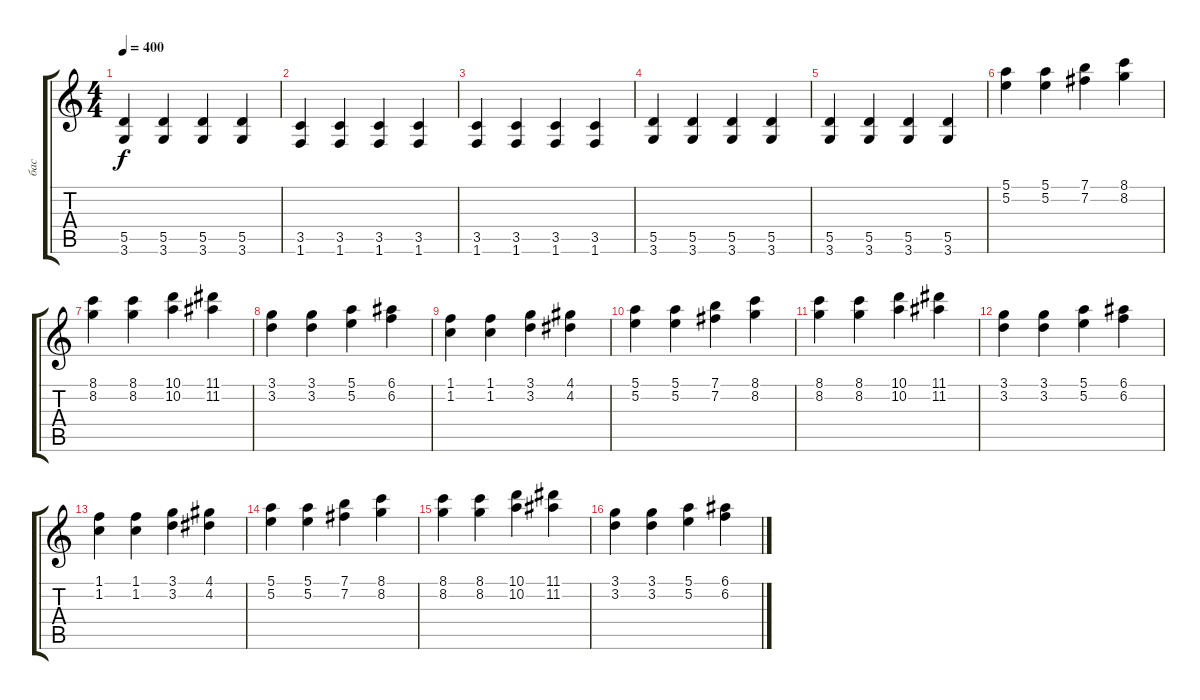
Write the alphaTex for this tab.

\track ("бас" "бас") {instrument acousticbass}
\staff {score tabs}
\tuning (E4 B3 G3 D3 A2 E2) {hide}
\ts (4 4)
\tempo 400
\clef g2
\ks c
(5.5 3.6).4{dy f} (5.5 3.6).4 (5.5 3.6).4 (5.5 3.6).4 |
(3.5 1.6).4 (3.5 1.6).4 (3.5 1.6).4 (3.5 1.6).4 |
(3.5 1.6).4 (3.5 1.6).4 (3.5 1.6).4 (3.5 1.6).4 |
(5.5 3.6).4 (5.5 3.6).4 (5.5 3.6).4 (5.5 3.6).4 |
(5.5 3.6).4 (5.5 3.6).4 (5.5 3.6).4 (5.5 3.6).4 |
(5.1 5.2).4 (5.1 5.2).4 (7.1 7.2).4 (8.1 8.2).4 |
(8.1 8.2).4 (8.1 8.2).4 (10.1 10.2).4 (11.1 11.2).4 |
(3.1 3.2).4 (3.1 3.2).4 (5.1 5.2).4 (6.1 6.2).4 |
(1.1 1.2).4 (1.1 1.2).4 (3.1 3.2).4 (4.1 4.2).4 |
(5.1 5.2).4 (5.1 5.2).4 (7.1 7.2).4 (8.1 8.2).4 |
(8.1 8.2).4 (8.1 8.2).4 (10.1 10.2).4 (11.1 11.2).4 |
(3.1 3.2).4 (3.1 3.2).4 (5.1 5.2).4 (6.1 6.2).4 |
(1.1 1.2).4 (1.1 1.2).4 (3.1 3.2).4 (4.1 4.2).4 |
(5.1 5.2).4 (5.1 5.2).4 (7.1 7.2).4 (8.1 8.2).4 |
(8.1 8.2).4 (8.1 8.2).4 (10.1 10.2).4 (11.1 11.2).4 |
(3.1 3.2).4 (3.1 3.2).4 (5.1 5.2).4 (6.1 6.2).4
